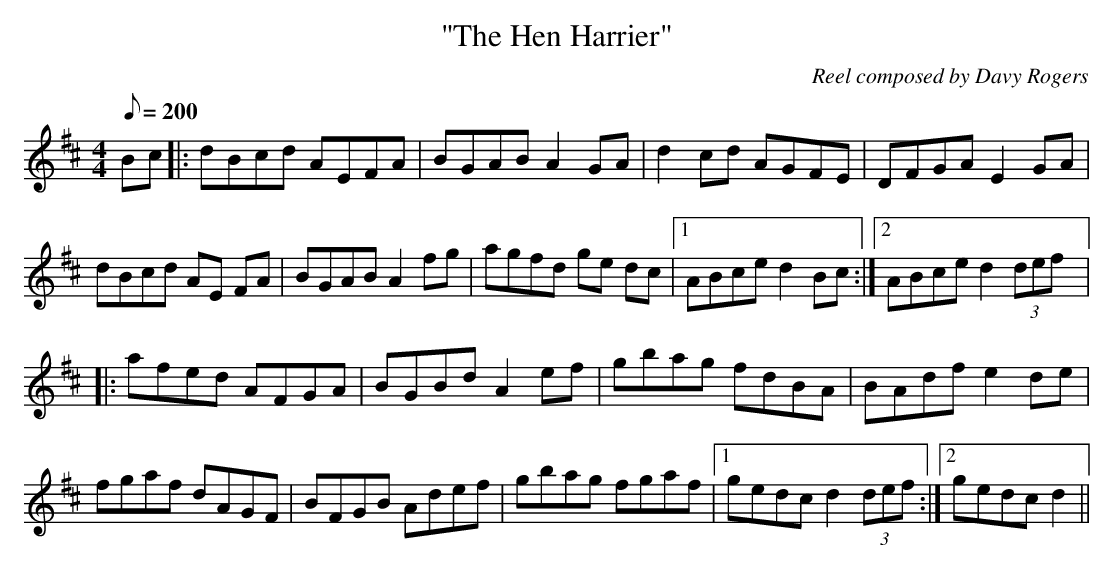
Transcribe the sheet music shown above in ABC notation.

X:1
T:"The Hen Harrier"
C:Reel composed by Davy Rogers
L:1/8
Q:200
M:4/4
K:D
Bc |: dBcd AEFA | BGAB A2 GA | d2 cd AGFE | DFGA E2 GA |
dBcd AE FA | BGAB A2 fg | agfd ge dc |1 ABce d2 Bc :|2 ABce d2 (3def |:
afed AFGA | BGBd A2 ef | gbag fdBA | BAdf e2 de |
fgaf dAGF | BFGB Adef | gbag fgaf |1 gedc d2 (3def :|2 gedc d2 ||
